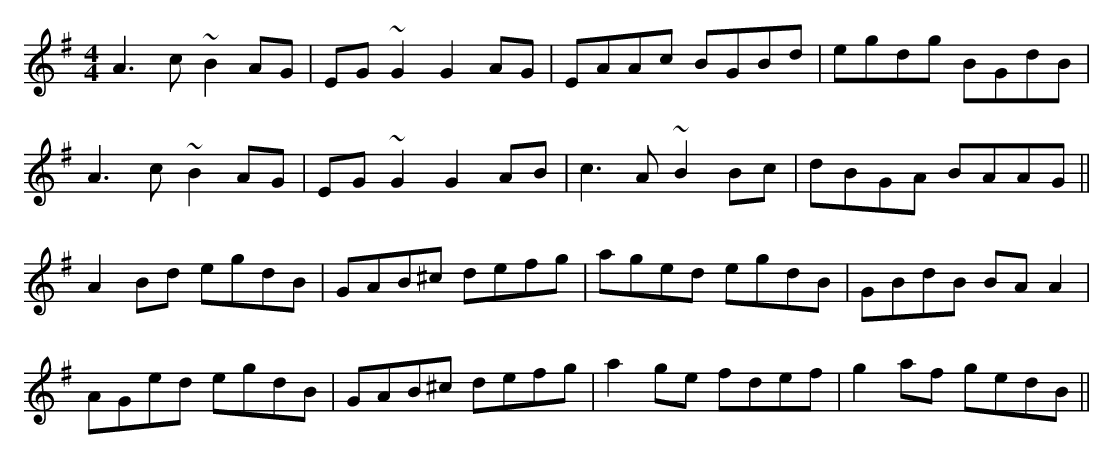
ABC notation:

X:1
M:4/4
K:Ador
A3c ~B2AG|EG~G2 G2AG|EAAc BGBd|egdg BGdB|
A3c ~B2AG|EG~G2 G2AB|c3A ~B2Bc|dBGA BAAG||
A2Bd egdB|GAB^c defg|aged egdB|GBdB BAA2|
AGed egdB|GAB^c defg|a2ge fdef|g2af gedB||
